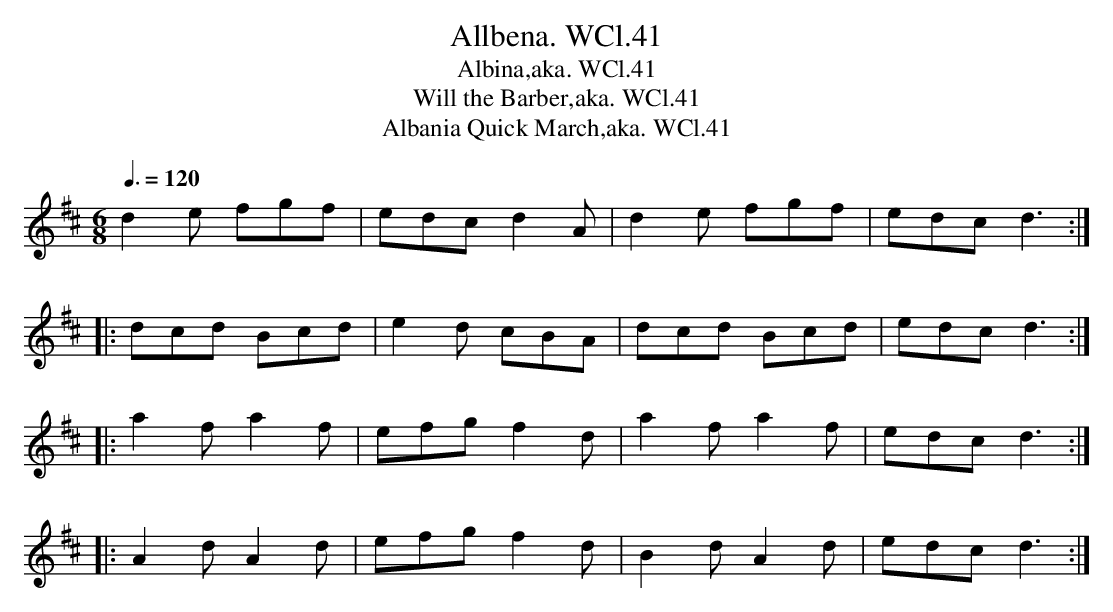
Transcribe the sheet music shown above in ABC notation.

X:1
T:Allbena. WCl.41
T:Albina,aka. WCl.41
T:Will the Barber,aka. WCl.41
T:Albania Quick March,aka. WCl.41
M:6/8
L:1/8
Q:3/8=120
K:D
d2e fgf|edc d2A|d2e fgf|edc d3:|
|:dcd Bcd|e2d cBA|dcd Bcd|edc d3:|
|:a2f a2f|efg f2d|a2f a2f|edc d3:|
|:A2d A2d|efg f2d|B2d A2d|edc d3:|
